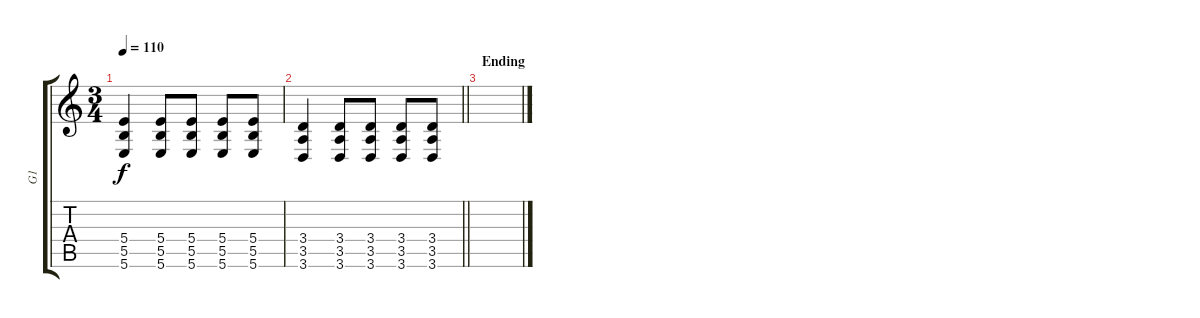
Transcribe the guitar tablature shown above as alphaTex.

\track ("G1" "G1") {instrument distortionguitar}
\staff {score tabs}
\tuning (Db4 Ab3 E3 B2 Gb2 B1) {hide}
\ts (3 4)
\tempo 110
\clef g2
\ks c
(5.4 5.5 5.6).4{dy f} (5.4 5.5 5.6).8 (5.4 5.5 5.6).8 (5.4 5.5 5.6).8 (5.4 5.5 5.6).8 |
\barLineRight lightlight
(3.4 3.5 3.6).4 (3.4 3.5 3.6).8 (3.4 3.5 3.6).8 (3.4 3.5 3.6).8 (3.4 3.5 3.6).8 |
\section ("" "Ending")
